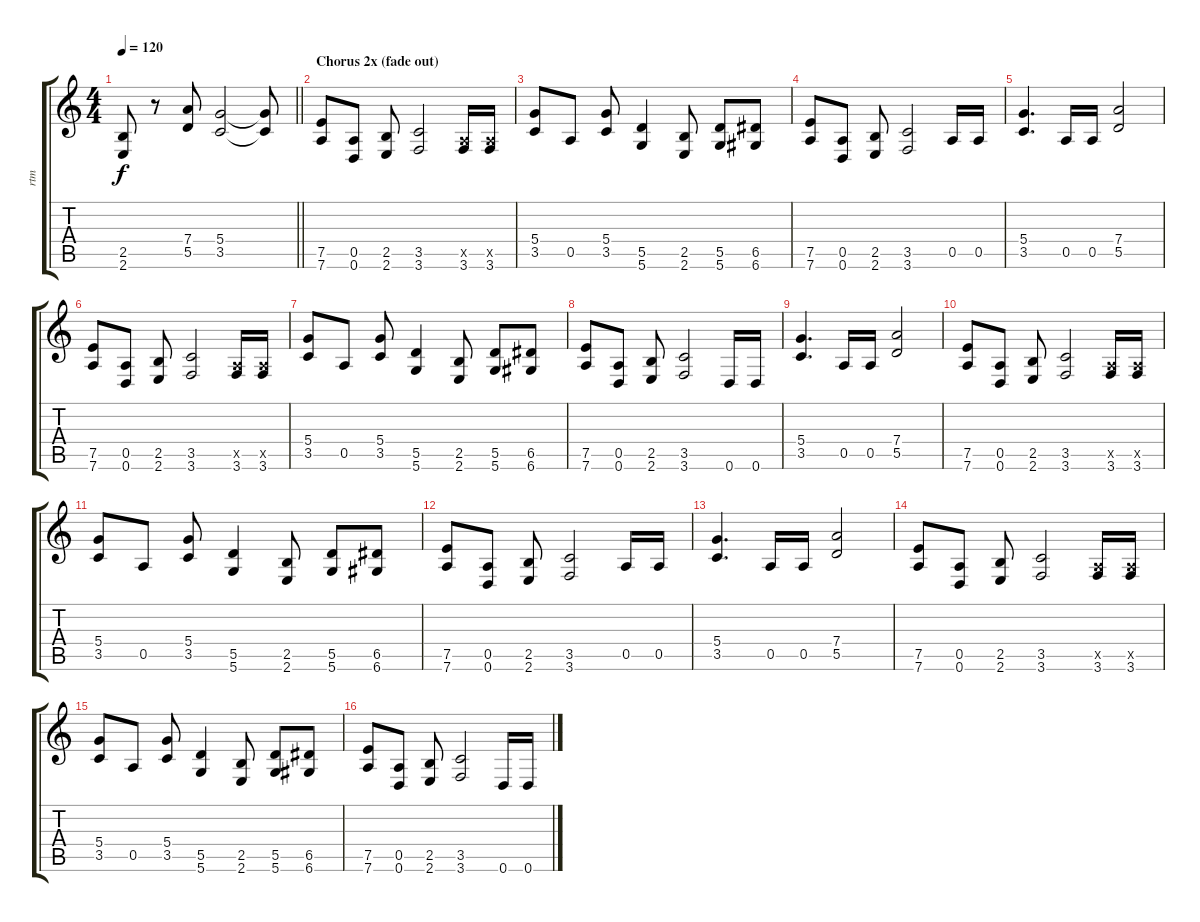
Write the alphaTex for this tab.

\track ("rtm" "rtm") {instrument distortionguitar}
\staff {score tabs}
\tuning (E4 B3 G3 D3 A2 D2) {hide}
\ts (4 4)
\tempo 120
\clef g2
\barLineRight lightlight
\ks c
(2.5 2.6).8{dy f} r.8 (7.4 5.5).8 (5.4 3.5).2 (5.4{t} 3.5{t}).8 |
\section ("" "Chorus 2x (fade out)")
(7.5 7.6).8 (0.5 0.6).8 (2.5 2.6).8 (3.5 3.6).2 (0.5{x} 3.6).16 (0.5{x} 3.6).16 |
(5.4 3.5).8 0.5.8 (5.4 3.5).8 (5.5 5.6).4 (2.5 2.6).8 (5.5 5.6).8 (6.5 6.6).8 |
(7.5 7.6).8 (0.5 0.6).8 (2.5 2.6).8 (3.5 3.6).2 0.5.16 0.5.16 |
(5.4 3.5).4{d} 0.5.16 0.5.16 (7.4 5.5).2 |
(7.5 7.6).8 (0.5 0.6).8 (2.5 2.6).8 (3.5 3.6).2 (0.5{x} 3.6).16 (0.5{x} 3.6).16 |
(5.4 3.5).8 0.5.8 (5.4 3.5).8 (5.5 5.6).4 (2.5 2.6).8 (5.5 5.6).8 (6.5 6.6).8 |
(7.5 7.6).8 (0.5 0.6).8 (2.5 2.6).8 (3.5 3.6).2 0.6.16 0.6.16 |
(5.4 3.5).4{d} 0.5.16 0.5.16 (7.4 5.5).2 |
(7.5 7.6).8 (0.5 0.6).8 (2.5 2.6).8 (3.5 3.6).2 (0.5{x} 3.6).16 (0.5{x} 3.6).16 |
(5.4 3.5).8 0.5.8 (5.4 3.5).8 (5.5 5.6).4 (2.5 2.6).8 (5.5 5.6).8 (6.5 6.6).8 |
(7.5 7.6).8 (0.5 0.6).8 (2.5 2.6).8 (3.5 3.6).2 0.5.16 0.5.16 |
(5.4 3.5).4{d} 0.5.16 0.5.16 (7.4 5.5).2 |
(7.5 7.6).8 (0.5 0.6).8 (2.5 2.6).8 (3.5 3.6).2 (0.5{x} 3.6).16 (0.5{x} 3.6).16 |
(5.4 3.5).8 0.5.8 (5.4 3.5).8 (5.5 5.6).4 (2.5 2.6).8 (5.5 5.6).8 (6.5 6.6).8 |
(7.5 7.6).8 (0.5 0.6).8 (2.5 2.6).8 (3.5 3.6).2 0.6.16 0.6.16
